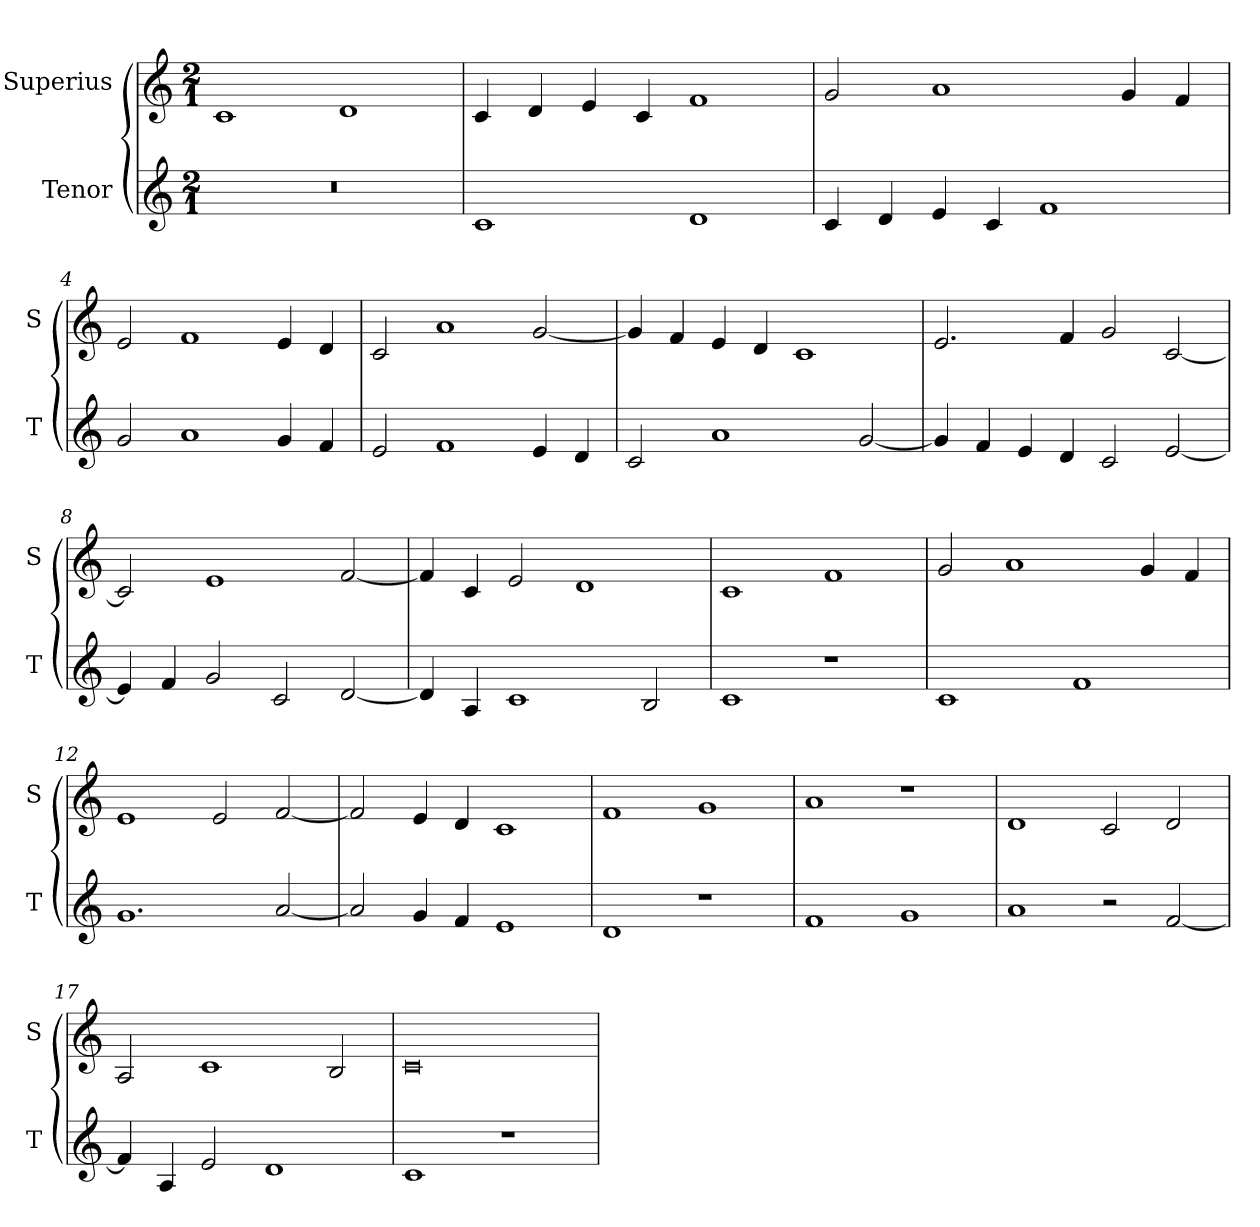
**kern	**kern
*part2	*part1
*staff2	*staff1
*I"Tenor	*I"Superius
*I'T	*I'S
*clefG2	*clefG2
*k[]	*k[]
*M2/1	*M2/1
=1	=1
0r	1c
.	1d
=2	=2
1c	4c/
.	4d/
.	4e/
.	4c/
1d	1f
=3	=3
4c/	2g/
4d/	.
4e/	1a
4c/	.
1f	.
.	4g/
.	4f/
=4	=4
2g/	2e/
1a	1f
4g/	4e/
4f/	4d/
=5	=5
2e/	2c/
1f	1a
4e/	[2g/
4d/	.
=6	=6
2c/	4g/]
.	4f/
1a	4e/
.	4d/
.	1c
[2g/	.
=7	=7
4g/]	2.e/
4f/	.
4e/	.
4d/	4f/
2c/	2g/
[2e/	[2c/
=8	=8
4e/]	2c/]
4f/	.
2g/	1e
2c/	.
[2d/	[2f/
=9	=9
4d/]	4f/]
4A/	4c/
1c	2e/
.	1d
2B/	.
=10	=10
1c	1c
1r	1f
=11	=11
1c	2g/
.	1a
1f	.
.	4g/
.	4f/
=12	=12
1.g	1e
.	2e/
[2a/	[2f/
=13	=13
2a/]	2f/]
4g/	4e/
4f/	4d/
1e	1c
=14	=14
1d	1f
1r	1g
=15	=15
1f	1a
1g	1r
=16	=16
1a	1d
2r	2c/
[2f/	2d/
=17	=17
4f/]	2A/
4A/	.
2e/	1c
1d	.
.	2B/
=18	=18
1c	0c
1r	.
=	=
*-	*-
